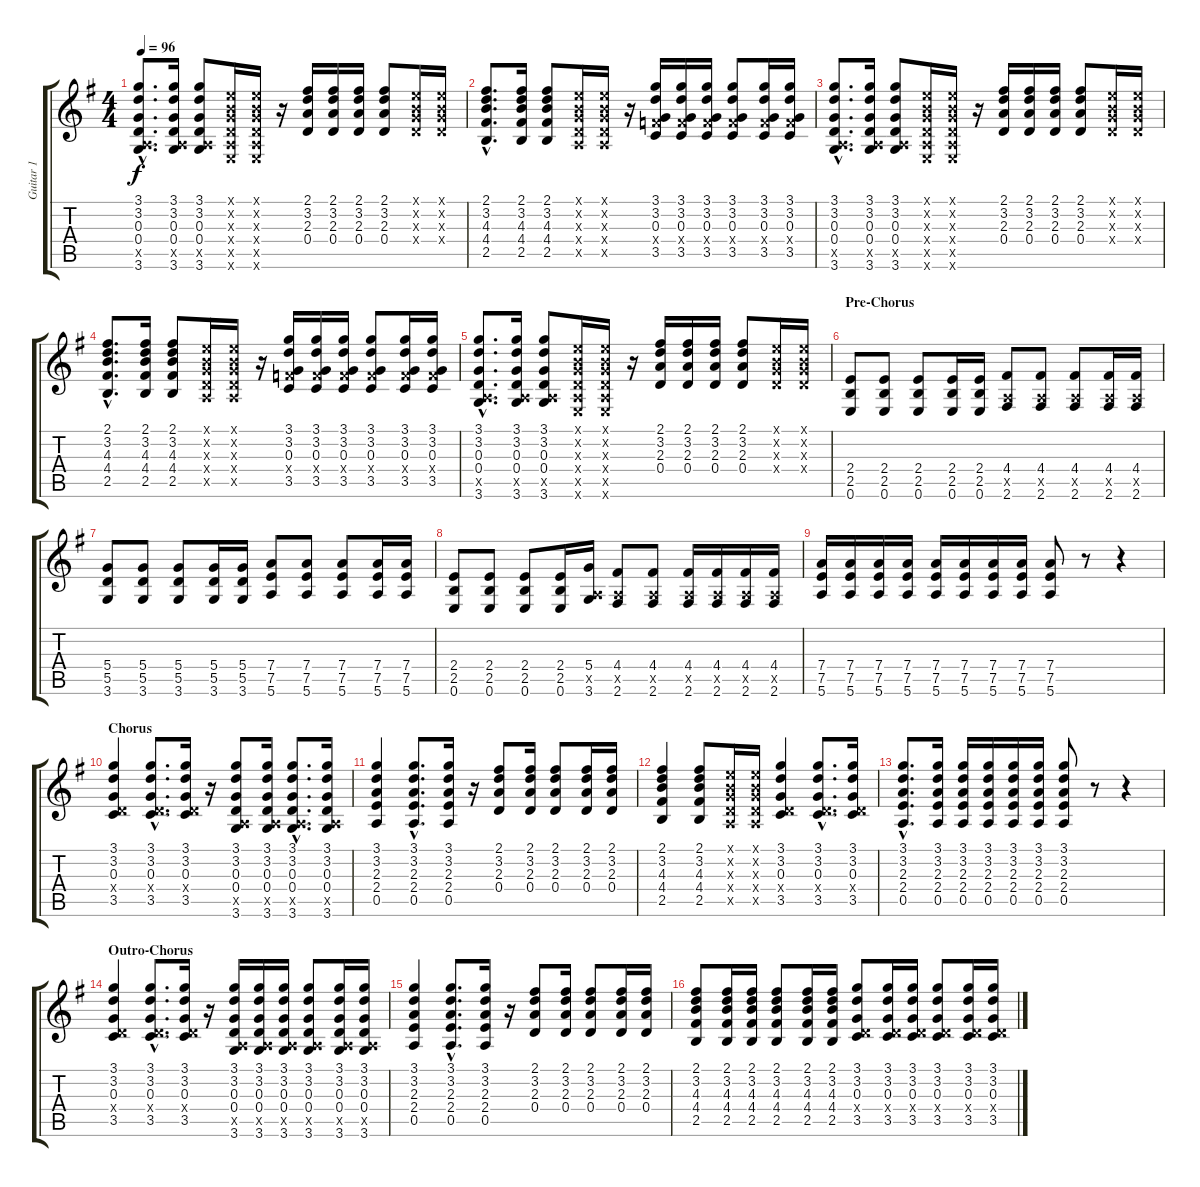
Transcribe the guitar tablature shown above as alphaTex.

\track ("Guitar 1" "Guitar 1") {instrument distortionguitar}
\staff {score tabs}
\tuning (E4 B3 G3 D3 A2 E2) {hide}
\ts (4 4)
\tempo 96
\clef g2
\ks g
(3.1{hac} 3.2{hac} 0.3{hac} 0.4{hac} 0.5{hac x} 3.6{hac}).8{d dy f} (3.1 3.2 0.3 0.4 0.5{x} 3.6).16 (3.1 3.2 0.3 0.4 0.5{x} 3.6).8 (0.1{x} 0.2{x} 0.3{x} 0.4{x} 0.5{x} 0.6{x}).16 (0.1{x} 0.2{x} 0.3{x} 0.4{x} 0.5{x} 0.6{x}).16 r.16 (2.1 3.2 2.3 0.4).16 (2.1 3.2 2.3 0.4).16 (2.1 3.2 2.3 0.4).16 (2.1 3.2 2.3 0.4).8 (0.1{x} 0.2{x} 0.3{x} 0.4{x}).16 (0.1{x} 0.2{x} 0.3{x} 0.4{x}).16 |
(2.1{hac} 3.2{hac} 4.3{hac} 4.4{hac} 2.5{hac}).8{d} (2.1 3.2 4.3 4.4 2.5).16 (2.1 3.2 4.3 4.4 2.5).8 (0.1{x} 0.2{x} 0.3{x} 0.4{x} 0.5{x}).16 (0.1{x} 0.2{x} 0.3{x} 0.4{x} 0.5{x}).16 r.16 (3.1 3.2 0.3 3.4{x} 3.5).16 (3.1 3.2 0.3 3.4{x} 3.5).16 (3.1 3.2 0.3 3.4{x} 3.5).16 (3.1 3.2 0.3 3.4{x} 3.5).8 (3.1 3.2 0.3 3.4{x} 3.5).16 (3.1 3.2 0.3 3.4{x} 3.5).16 |
(3.1{hac} 3.2{hac} 0.3{hac} 0.4{hac} 0.5{hac x} 3.6{hac}).8{d} (3.1 3.2 0.3 0.4 0.5{x} 3.6).16 (3.1 3.2 0.3 0.4 0.5{x} 3.6).8 (0.1{x} 0.2{x} 0.3{x} 0.4{x} 0.5{x} 0.6{x}).16 (0.1{x} 0.2{x} 0.3{x} 0.4{x} 0.5{x} 0.6{x}).16 r.16 (2.1 3.2 2.3 0.4).16 (2.1 3.2 2.3 0.4).16 (2.1 3.2 2.3 0.4).16 (2.1 3.2 2.3 0.4).8 (0.1{x} 0.2{x} 0.3{x} 0.4{x}).16 (0.1{x} 0.2{x} 0.3{x} 0.4{x}).16 |
(2.1{hac} 3.2{hac} 4.3{hac} 4.4{hac} 2.5{hac}).8{d} (2.1 3.2 4.3 4.4 2.5).16 (2.1 3.2 4.3 4.4 2.5).8 (0.1{x} 0.2{x} 0.3{x} 0.4{x} 0.5{x}).16 (0.1{x} 0.2{x} 0.3{x} 0.4{x} 0.5{x}).16 r.16 (3.1 3.2 0.3 3.4{x} 3.5).16 (3.1 3.2 0.3 3.4{x} 3.5).16 (3.1 3.2 0.3 3.4{x} 3.5).16 (3.1 3.2 0.3 3.4{x} 3.5).8 (3.1 3.2 0.3 3.4{x} 3.5).16 (3.1 3.2 0.3 3.4{x} 3.5).16 |
(3.1{hac} 3.2{hac} 0.3{hac} 0.4{hac} 0.5{hac x} 3.6{hac}).8{d} (3.1 3.2 0.3 0.4 0.5{x} 3.6).16 (3.1 3.2 0.3 0.4 0.5{x} 3.6).8 (0.1{x} 0.2{x} 0.3{x} 0.4{x} 0.5{x} 0.6{x}).16 (0.1{x} 0.2{x} 0.3{x} 0.4{x} 0.5{x} 0.6{x}).16 r.16 (2.1 3.2 2.3 0.4).16 (2.1 3.2 2.3 0.4).16 (2.1 3.2 2.3 0.4).16 (2.1 3.2 2.3 0.4).8 (0.1{x} 0.2{x} 0.3{x} 0.4{x}).16 (0.1{x} 0.2{x} 0.3{x} 0.4{x}).16 |
\section ("" "Pre-Chorus")
(2.4 2.5 0.6).8 (2.4 2.5 0.6).8 (2.4 2.5 0.6).8 (2.4 2.5 0.6).16 (2.4 2.5 0.6).16 (4.4 0.5{x} 2.6).8 (4.4 0.5{x} 2.6).8 (4.4 0.5{x} 2.6).8 (4.4 0.5{x} 2.6).16 (4.4 0.5{x} 2.6).16 |
(5.4 5.5 3.6).8 (5.4 5.5 3.6).8 (5.4 5.5 3.6).8 (5.4 5.5 3.6).16 (5.4 5.5 3.6).16 (7.4 7.5 5.6).8 (7.4 7.5 5.6).8 (7.4 7.5 5.6).8 (7.4 7.5 5.6).16 (7.4 7.5 5.6).16 |
(2.4 2.5 0.6).8 (2.4 2.5 0.6).8 (2.4 2.5 0.6).8 (2.4 2.5 0.6).16 (5.4 0.5{x} 3.6).16 (4.4 0.5{x} 2.6).8 (4.4 0.5{x} 2.6).8 (4.4 0.5{x} 2.6).16 (4.4 0.5{x} 2.6).16 (4.4 0.5{x} 2.6).16 (4.4 0.5{x} 2.6).16 |
(7.4 7.5 5.6).16 (7.4 7.5 5.6).16 (7.4 7.5 5.6).16 (7.4 7.5 5.6).16 (7.4 7.5 5.6).16 (7.4 7.5 5.6).16 (7.4 7.5 5.6).16 (7.4 7.5 5.6).16 (7.4 7.5 5.6).8 r.8 r.4 |
\section ("" "Chorus")
(3.1 3.2 0.3 0.4{x} 3.5).4{volume 9} (3.1{hac} 3.2{hac} 0.3{hac} 0.4{hac x} 3.5{hac}).8{d} (3.1 3.2 0.3 0.4{x} 3.5).16 r.16 (3.1 3.2 0.3 0.4 0.5{x} 3.6).8 (3.1 3.2 0.3 0.4 0.5{x} 3.6).16 (3.1{hac} 3.2{hac} 0.3{hac} 0.4{hac} 0.5{hac x} 3.6{hac}).8{d} (3.1 3.2 0.3 0.4 0.5{x} 3.6).16 |
(3.1 3.2 2.3 2.4 0.5).4 (3.1{hac} 3.2{hac} 2.3{hac} 2.4{hac} 0.5{hac}).8{d} (3.1 3.2 2.3 2.4 0.5).16 r.16 (2.1 3.2 2.3 0.4).8 (2.1 3.2 2.3 0.4).16 (2.1 3.2 2.3 0.4).8 (2.1 3.2 2.3 0.4).16 (2.1 3.2 2.3 0.4).16 |
(2.1 3.2 4.3 4.4 2.5).4 (2.1 3.2 4.3 4.4 2.5).8 (0.1{x} 0.2{x} 0.3{x} 0.4{x} 0.5{x}).16 (0.1{x} 0.2{x} 0.3{x} 0.4{x} 0.5{x}).16 (3.1 3.2 0.3 0.4{x} 3.5).4 (3.1{hac} 3.2{hac} 0.3{hac} 0.4{hac x} 3.5{hac}).8{d} (3.1 3.2 0.3 0.4{x} 3.5).16 |
(3.1{hac} 3.2{hac} 2.3{hac} 2.4{hac} 0.5{hac}).8{d} (3.1 3.2 2.3 2.4 0.5).16 (3.1 3.2 2.3 2.4 0.5).16 (3.1 3.2 2.3 2.4 0.5).16 (3.1 3.2 2.3 2.4 0.5).16 (3.1 3.2 2.3 2.4 0.5).16 (3.1 3.2 2.3 2.4 0.5).8 r.8 r.4 |
\section ("" "Outro-Chorus")
(3.1 3.2 0.3 0.4{x} 3.5).4 (3.1{hac} 3.2{hac} 0.3{hac} 0.4{hac x} 3.5{hac}).8{d} (3.1 3.2 0.3 0.4{x} 3.5).16 r.16 (3.1 3.2 0.3 0.4 0.5{x} 3.6).16 (3.1 3.2 0.3 0.4 0.5{x} 3.6).16 (3.1 3.2 0.3 0.4 0.5{x} 3.6).16 (3.1 3.2 0.3 0.4 0.5{x} 3.6).8 (3.1 3.2 0.3 0.4 0.5{x} 3.6).16 (3.1 3.2 0.3 0.4 0.5{x} 3.6).16 |
(3.1 3.2 2.3 2.4 0.5).4 (3.1{hac} 3.2{hac} 2.3{hac} 2.4{hac} 0.5{hac}).8{d} (3.1 3.2 2.3 2.4 0.5).16 r.16 (2.1 3.2 2.3 0.4).8 (2.1 3.2 2.3 0.4).16 (2.1 3.2 2.3 0.4).8 (2.1 3.2 2.3 0.4).16 (2.1 3.2 2.3 0.4).16 |
(2.1 3.2 4.3 4.4 2.5).8 (2.1 3.2 4.3 4.4 2.5).16 (2.1 3.2 4.3 4.4 2.5).16 (2.1 3.2 4.3 4.4 2.5).8 (2.1 3.2 4.3 4.4 2.5).16 (2.1 3.2 4.3 4.4 2.5).16 (3.1 3.2 0.3 0.4{x} 3.5).8 (3.1 3.2 0.3 0.4{x} 3.5).16 (3.1 3.2 0.3 0.4{x} 3.5).16 (3.1 3.2 0.3 0.4{x} 3.5).8 (3.1 3.2 0.3 0.4{x} 3.5).16 (3.1 3.2 0.3 0.4{x} 3.5).16
